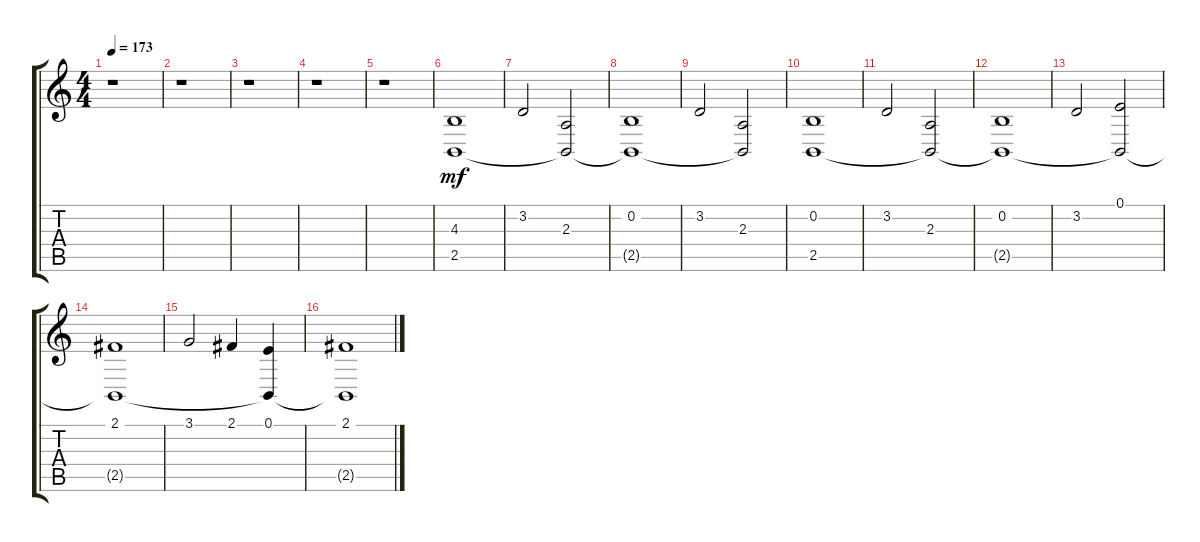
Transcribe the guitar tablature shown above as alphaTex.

\track "" {instrument choiraahs}
\staff {score tabs}
\tuning (E4 B3 G3 D3 A2 E2) {hide}
\ts (4 4)
\tempo 173
\clef g2
\ks c
r.1{dy mf} |
r.1 |
r.1 |
r.1 |
r.1 |
(4.3 2.5).1 |
3.2.2 (2.3 2.5{t}).2 |
(0.2 2.5{t}).1 |
3.2.2 (2.3 2.5{t}).2 |
(0.2 2.5).1 |
3.2.2 (2.3 2.5{t}).2 |
(0.2 2.5{t}).1 |
3.2.2 (0.1 2.5{t}).2 |
(2.1 2.5{t}).1 |
3.1.2 2.1.4 (0.1 2.5{t}).4 |
(2.1 2.5{t}).1
